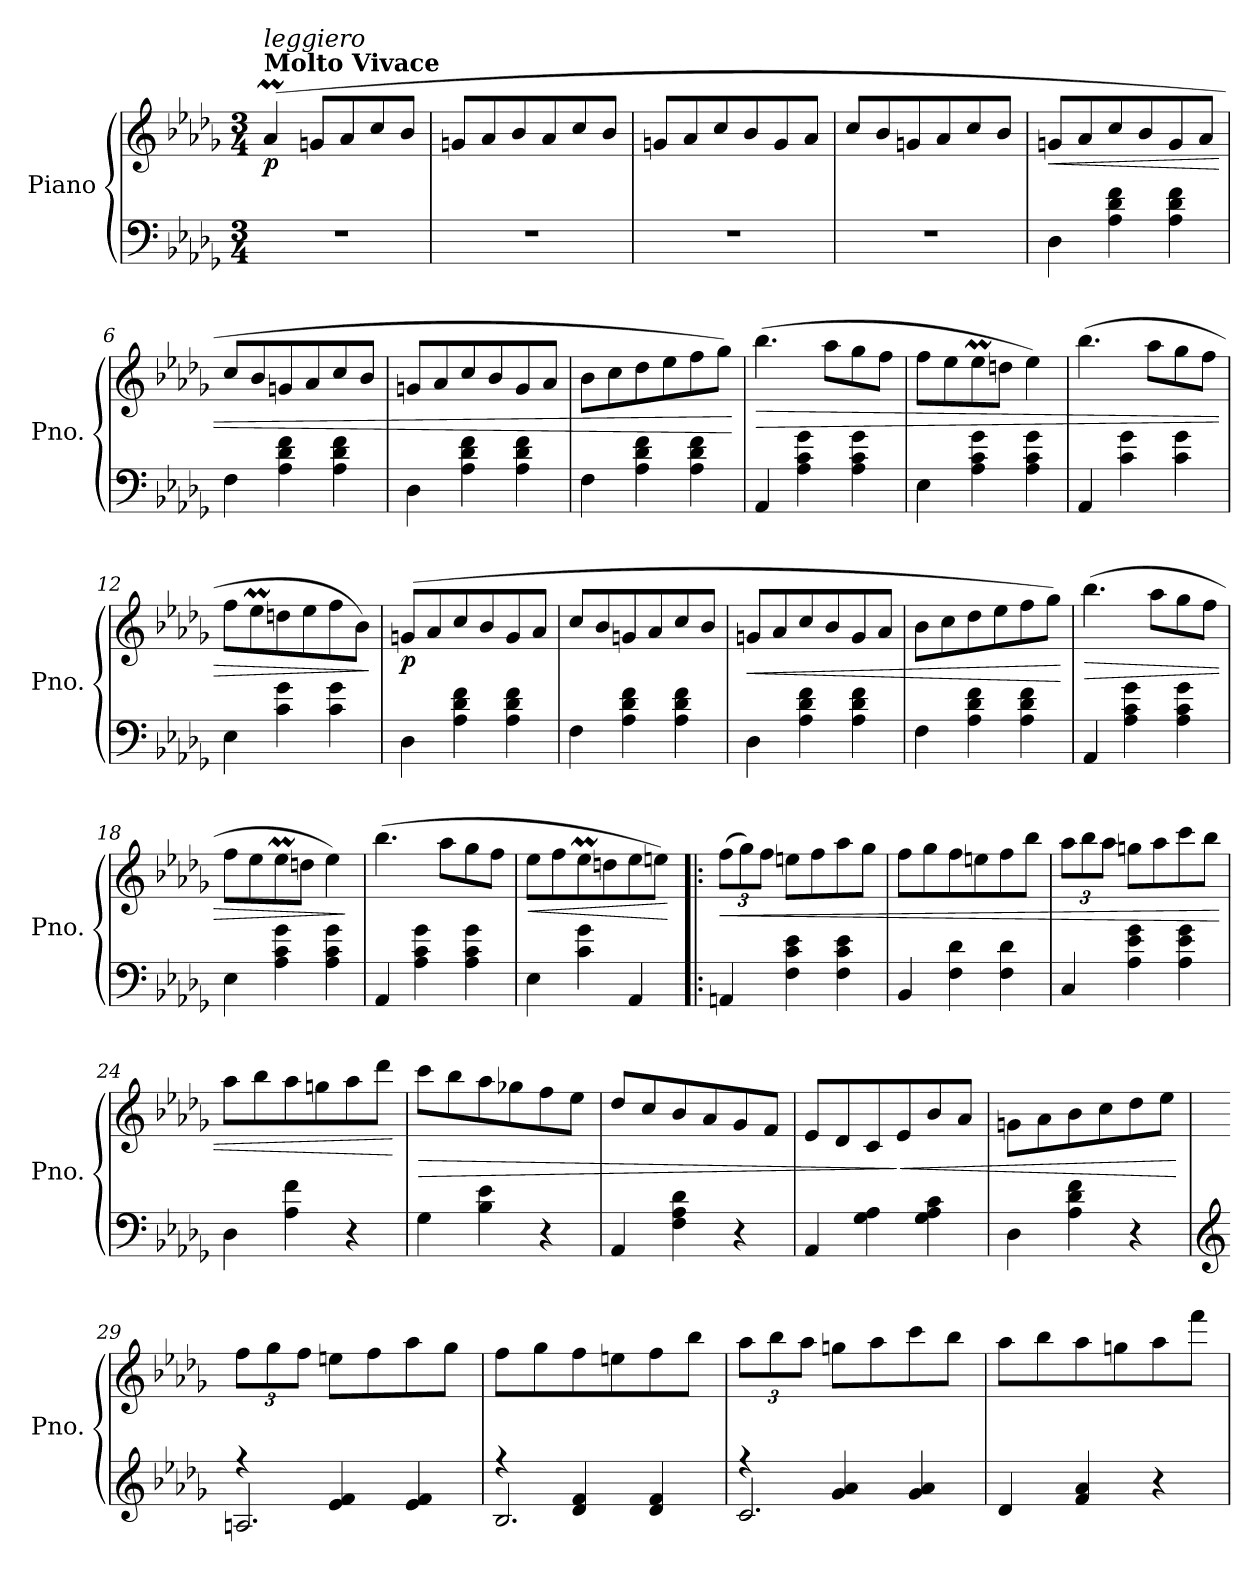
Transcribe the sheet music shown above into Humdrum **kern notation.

**kern	**kern	**dynam
*part1	*part1	*part1
*staff2	*staff1	*staff1/2
*I"Piano	*	*
*I'Pno.	*	*
*clefF4	*clefG2	*
*k[b-e-a-d-g-]	*k[b-e-a-d-g-]	*
*M3/4	*M3/4	*
*MM252	*MM252	*
=1	=1	=1
!	!LO:TX:a:B:t=Molto Vivace	!
!	!LO:TX:a:i:t=leggiero	!
!	!	!LO:DY:b
2.r	(4a-M/	p
.	8gn/L	.
.	8a-/	.
.	8cc/	.
.	8b-/J	.
=2	=2	=2
2.r	8gn/L	.
.	8a-/	.
.	8b-/	.
.	8a-/	.
.	8cc/	.
.	8b-/J	.
=3	=3	=3
2.r	8gn/L	.
.	8a-/	.
.	8cc/	.
.	8b-/	.
.	8g/	.
.	8a-/J	.
=4	=4	=4
2.r	8cc/L	.
.	8b-/	.
.	8gn/	.
.	8a-/	.
.	8cc/	.
.	8b-/J	.
=5	=5	=5
!	!	!LO:HP:b
4D-\	8gn/L	<
.	8a-/	.
4A-\ 4d-\ 4f\	8cc/	.
.	8b-/	.
4A-\ 4d-\ 4f\	8g/	.
.	8a-/J	.
!!LO:LB:g=z
=6	=6	=6
4F\	8cc/L	.
.	8b-/	.
4A-\ 4d-\ 4f\	8gn/	.
.	8a-/	.
4A-\ 4d-\ 4f\	8cc/	.
.	8b-/J	.
=7	=7	=7
4D-\	8gn/L	.
.	8a-/	.
4A-\ 4d-\ 4f\	8cc/	.
.	8b-/	.
4A-\ 4d-\ 4f\	8g/	.
.	8a-/J	.
=8	=8	=8
4F\	8b-\L	.
.	8cc\	.
4A-\ 4d-\ 4f\	8dd-\	.
.	8ee-\	.
4A-\ 4d-\ 4f\	8ff\	.
.	8gg-\J)	.
.	.	[
=9	=9	=9
!	!	!LO:HP:b
4AA-/	(4.bb-\	>
4A-\ 4c\ 4g-\	.	.
.	8aa-\L	.
4A-\ 4c\ 4g-\	8gg-\	.
.	8ff\J	.
=10	=10	=10
4E-\	8ff\L	.
.	8ee-\	.
4A-\ 4c\ 4g-\	8ee-M\	.
.	8ddn\J	.
4A-\ 4c\ 4g-\	4ee-\)	.
=11	=11	=11
4AA-/	(4.bb-\	.
4c\ 4g-\	.	.
.	8aa-\L	.
4c\ 4g-\	8gg-\	.
.	8ff\J	.
!!LO:LB:g=z
=12	=12	=12
4E-\	8ff\L	.
.	8ee-M\	.
4c\ 4g-\	8ddn\	.
.	8ee-\	.
4c\ 4g-\	8ff\	.
.	8b-\J)	.
.	.	]
=13	=13	=13
!	!	!LO:DY:b
4D-\	(8gn/L	p
.	8a-/	.
4A-\ 4d-\ 4f\	8cc/	.
.	8b-/	.
4A-\ 4d-\ 4f\	8g/	.
.	8a-/J	.
=14	=14	=14
4F\	8cc/L	.
.	8b-/	.
4A-\ 4d-\ 4f\	8gn/	.
.	8a-/	.
4A-\ 4d-\ 4f\	8cc/	.
.	8b-/J	.
=15	=15	=15
!	!	!LO:HP:b
4D-\	8gn/L	<
.	8a-/	.
4A-\ 4d-\ 4f\	8cc/	.
.	8b-/	.
4A-\ 4d-\ 4f\	8g/	.
.	8a-/J	.
=16	=16	=16
4F\	8b-\L	.
.	8cc\	.
4A-\ 4d-\ 4f\	8dd-\	.
.	8ee-\	.
4A-\ 4d-\ 4f\	8ff\	.
.	8gg-\J)	.
.	.	[
=17	=17	=17
!	!	!LO:HP:b
4AA-/	(4.bb-\	>
4A-\ 4c\ 4g-\	.	.
.	8aa-\L	.
4A-\ 4c\ 4g-\	8gg-\	.
.	8ff\J	.
!!LO:LB:g=z
=18	=18	=18
4E-\	8ff\L	.
.	8ee-\	.
4A-\ 4c\ 4g-\	8ee-M\	.
.	8ddn\J	.
4A-\ 4c\ 4g-\	4ee-\)	.
.	.	]
=19	=19	=19
4AA-/	(4.bb-\	.
4A-\ 4c\ 4g-\	.	.
.	8aa-\L	.
4A-\ 4c\ 4g-\	8gg-\	.
.	8ff\J	.
=20	=20	=20
!	!	!LO:HP:b
4E-\	8ee-\L	<
.	8ff\	.
4c\ 4g-\	8ee-M\	.
.	8ddn\	.
4AA-/	8ee-\	.
.	8een\J)	.
.	.	[
=21!|:	=21!|:	=21!|:
!	!	!LO:HP:b
4AAn/	(12ff\L	<
.	12gg-\)	.
.	12ff\J	.
4F\ 4c\ 4e-\	8een\L	.
.	8ff\	.
4F\ 4c\ 4e-\	8aa-\	.
.	8gg-\J	.
=22	=22	=22
4BB-/	8ff\L	.
.	8gg-\	.
4F\ 4d-\	8ff\	.
.	8een\	.
4F\ 4d-\	8ff\	.
.	8bb-\J	.
!!LO:LB:g=z
=23	=23	=23
4C/	12aa-\L	.
.	12bb-\	.
.	12aa-\J	.
4A-\ 4e-\ 4g-\	8ggn\L	.
.	8aa-\	.
4A-\ 4e-\ 4g-\	8ccc\	.
.	8bb-\J	.
=24	=24	=24
4D-\	8aa-\L	.
.	8bb-\	.
4A-\ 4f\	8aa-\	.
.	8ggn\	.
4r	8aa-\	.
.	8ddd-\J	.
.	.	[
=25	=25	=25
!	!	!LO:HP:b
4G-\	8ccc\L	>
.	8bb-\	.
4B-\ 4e-\	8aa-\	.
.	8gg-X\	.
4r	8ff\	.
.	8ee-\J	.
=26	=26	=26
4AA-/	8dd-/L	.
.	8cc/	.
4F\ 4A-\ 4d-\	8b-/	.
.	8a-/	.
4r	8g-/	.
.	8f/J	.
=27	=27	=27
4AA-/	8e-/L	.
.	8d-/	.
4G-\ 4A-\	8c/	.
!	!	!LO:HP:n=1:b
.	8e-/	] <
4G-\ 4A-\ 4c\	8b-/	.
.	8a-/J	.
!!LO:PB:g=z
=28	=28	=28
4D-\	8gn\L	.
.	8a-\	.
4A-\ 4d-\ 4f\	8b-\	.
.	8cc\	.
4r	8dd-\	.
.	8ee-\J	.
.	.	[
=29	=29	=29
*clefG2	*	*
*^	*	*
2.An/	4rff	12ff\L	.
.	.	12gg-\	.
.	.	12ff\J	.
.	4e-/ 4f/	8een\L	.
.	.	8ff\	.
.	4e-/ 4f/	8aa-\	.
.	.	8gg-\J	.
=30	=30	=30	=30
2.B-/	4rff	8ff\L	.
.	.	8gg-\	.
.	4d-/ 4f/	8ff\	.
.	.	8een\	.
.	4d-/ 4f/	8ff\	.
.	.	8bb-\J	.
=31	=31	=31	=31
2.c/	4rff	12aa-\L	.
.	.	12bb-\	.
.	.	12aa-\J	.
.	4g-/ 4a-/	8ggn\L	.
.	.	8aa-\	.
.	4g-/ 4a-/	8ccc\	.
.	.	8bb-\J	.
*v	*v	*	*
=32	=32	=32
4d-/	8aa-\L	.
.	8bb-\	.
4f/ 4a-/	8aa-\	.
.	8ggn\	.
4r	8aa-\	.
.	8fff\J	.
=	=	=
*-	*-	*-
